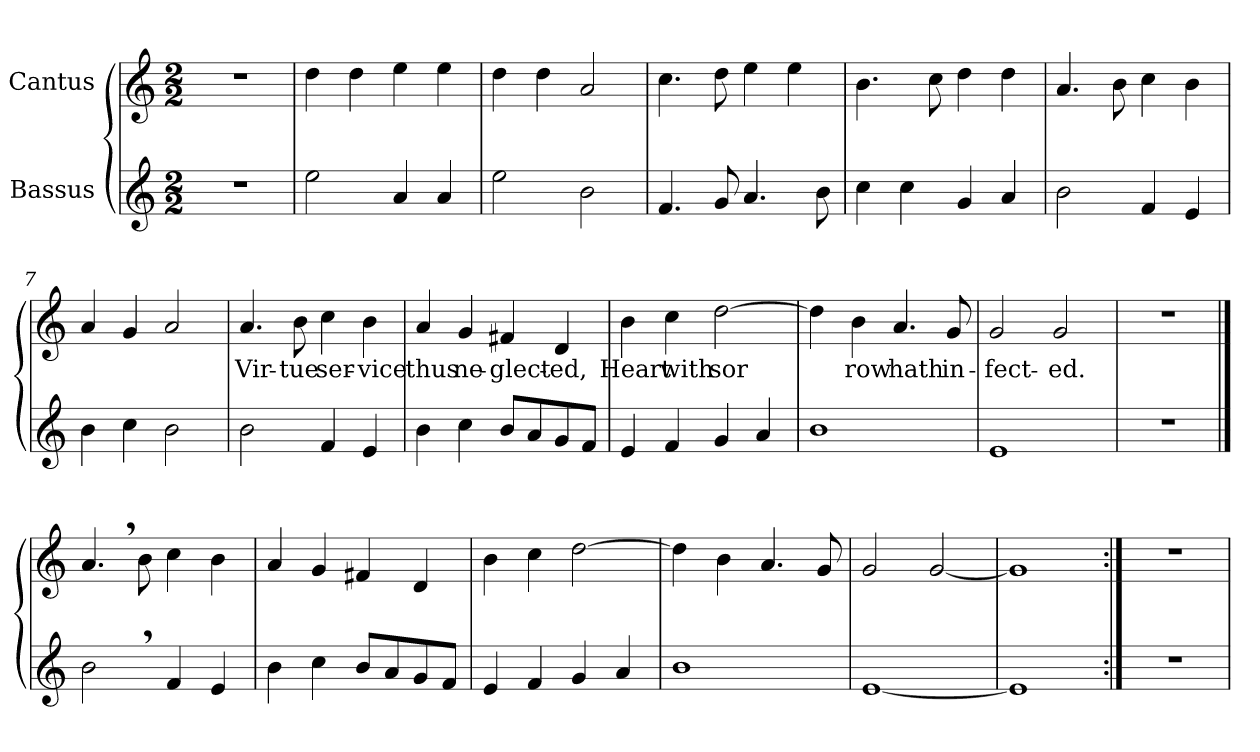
**kern	**kern	**text
*part2	*part1	*part1
*staff2	*staff1	*staff1
*I"Bassus	*I"Cantus	*
!!LO:PB:g=z
*stria5	*stria5	*
*clefG2	*clefG2	*
*M2/2	*M2/2	*
=1	=1	=1
1r	1r	.
=2	=2	=2
*	*MM144	*
2ee\	4dd\	.
.	4dd\	.
4a/	4ee\	.
4a/	4ee\	.
=3	=3	=3
2ee\	4dd\	.
.	4dd\	.
2b\	2a/	.
=4	=4	=4
4.f/	4.cc\	.
8g/	8dd\	.
4.a/	4ee\	.
.	4ee\	.
8b\	.	.
=5	=5	=5
4cc\	4.b\	.
4cc\	.	.
.	8cc\	.
4g/	4dd\	.
4a/	4dd\	.
=6	=6	=6
2b\	4.a/	.
.	8b\	.
4f/	4cc\	.
4e/	4b\	.
!!LO:LB:g=z
=7	=7	=7
4b\	4a/	.
4cc\	4g/	.
2b\	2a/	.
=8!|	=8!|	=8!|
!	!	!LO:LY:b:cj
2b\	4.a/	Vir-
!	!	!LO:LY:b:cj
.	8b\	-tue
!	!	!LO:LY:b:cj
4f/	4cc\	ser-
!	!	!LO:LY:b:cj
4e/	4b\	-vice
=9	=9	=9
!	!	!LO:LY:b:cj
4b\	4a/	thus
!	!	!LO:LY:b:cj
4cc\	4g/	ne-
!	!	!LO:LY:b:cj
8b/L	4f#X/	-glect-
8a/	.	.
!	!	!LO:LY:b:cj
8g/	4d/	-ed,
8f/J	.	.
=10	=10	=10
!	!	!LO:LY:b:cj
4e/	4b\	Heart
!	!	!LO:LY:b:cj
4f/	4cc\	with
!	!	!LO:LY:b:cj
4g/	[>2dd\	sor-
4a/	.	.
=11	=11	=11
!	!	!LO:LY:b:cj
1b	4dd\]	-
!	!	!LO:LY:b:cj
.	4b\	row
!	!	!LO:LY:b:cj
.	4.a/	hath
!	!	!LO:LY:b:cj
.	8g/	in-
!!LO:LB:g=z
=12	=12	=12
!	!	!LO:LY:b:cj
1e	2g/	-fect-
!	!	!LO:LY:b:cj
.	2g/	-ed.
=13!|	=13!|	=13!|
1r	1r	.
==14	==14	==14
2b,>\	4.a,</	.
.	8b\	.
4f/	4cc\	.
4e/	4b\	.
=15	=15	=15
4b\	4a/	.
4cc\	4g/	.
8b/L	4f#X/	.
8a/	.	.
8g/	4d/	.
8f/J	.	.
=16	=16	=16
4e/	4b\	.
4f/	4cc\	.
4g/	[>2dd\	.
4a/	.	.
=17	=17	=17
1b	4dd\]	.
.	4b\	.
.	4.a/	.
.	8g/	.
=18	=18	=18
[<1e	2g/	.
.	[<2g/	.
!!LO:LB:g=z
=19	=19	=19
1e]	1g]	.
=20:|!	=20:|!	=20:|!
1r	1r	.
=	=	=
*-	*-	*-
